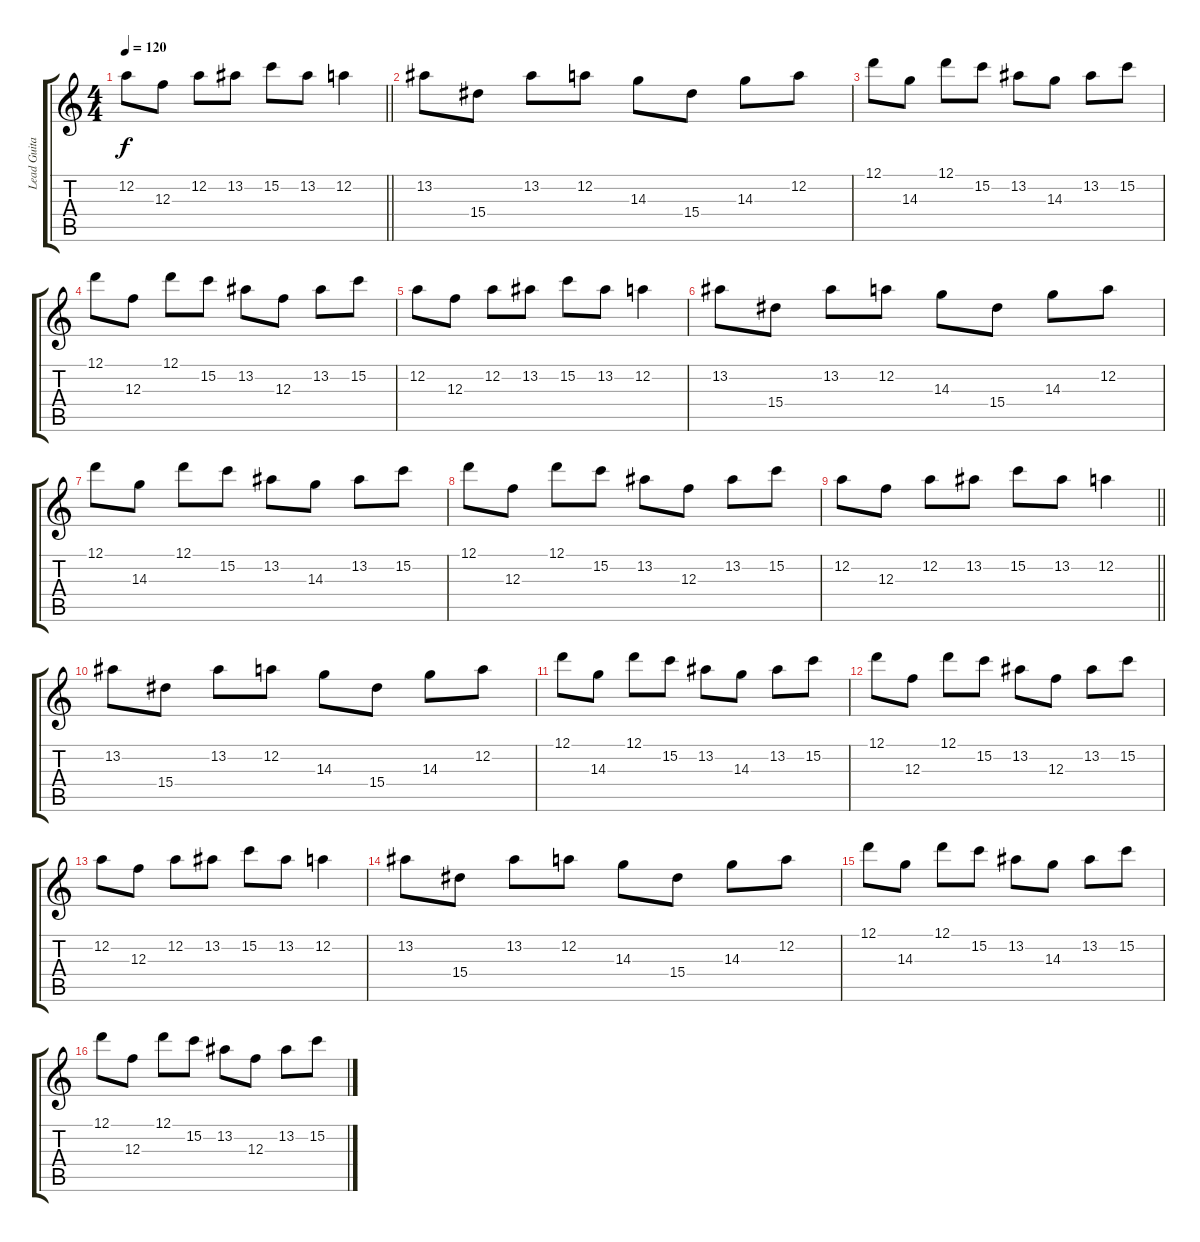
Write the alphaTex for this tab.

\track ("Lead Guitar" "Lead Guita") {instrument overdrivenguitar}
\staff {score tabs}
\tuning (D4 A3 F3 C3 G2 D2) {hide}
\ts (4 4)
\tempo 120
\clef g2
\barLineRight lightlight
\ks c
12.2.8{dy f} 12.3.8 12.2.8 13.2.8 15.2.8 13.2.8 12.2.4 |
13.2.8 15.4.8 13.2.8 12.2.8 14.3.8 15.4.8 14.3.8 12.2.8 |
12.1.8 14.3.8 12.1.8 15.2.8 13.2.8 14.3.8 13.2.8 15.2.8 |
12.1.8 12.3.8 12.1.8 15.2.8 13.2.8 12.3.8 13.2.8 15.2.8 |
12.2.8 12.3.8 12.2.8 13.2.8 15.2.8 13.2.8 12.2.4 |
13.2.8 15.4.8 13.2.8 12.2.8 14.3.8 15.4.8 14.3.8 12.2.8 |
12.1.8 14.3.8 12.1.8 15.2.8 13.2.8 14.3.8 13.2.8 15.2.8 |
12.1.8 12.3.8 12.1.8 15.2.8 13.2.8 12.3.8 13.2.8 15.2.8 |
\barLineRight lightlight
12.2.8 12.3.8 12.2.8 13.2.8 15.2.8 13.2.8 12.2.4 |
13.2.8 15.4.8 13.2.8 12.2.8 14.3.8 15.4.8 14.3.8 12.2.8 |
12.1.8 14.3.8 12.1.8 15.2.8 13.2.8 14.3.8 13.2.8 15.2.8 |
12.1.8 12.3.8 12.1.8 15.2.8 13.2.8 12.3.8 13.2.8 15.2.8 |
12.2.8 12.3.8 12.2.8 13.2.8 15.2.8 13.2.8 12.2.4 |
13.2.8{volume 10} 15.4.8 13.2.8 12.2.8 14.3.8 15.4.8 14.3.8 12.2.8 |
12.1.8 14.3.8 12.1.8 15.2.8 13.2.8 14.3.8 13.2.8 15.2.8 |
12.1.8 12.3.8 12.1.8 15.2.8 13.2.8 12.3.8 13.2.8 15.2.8
